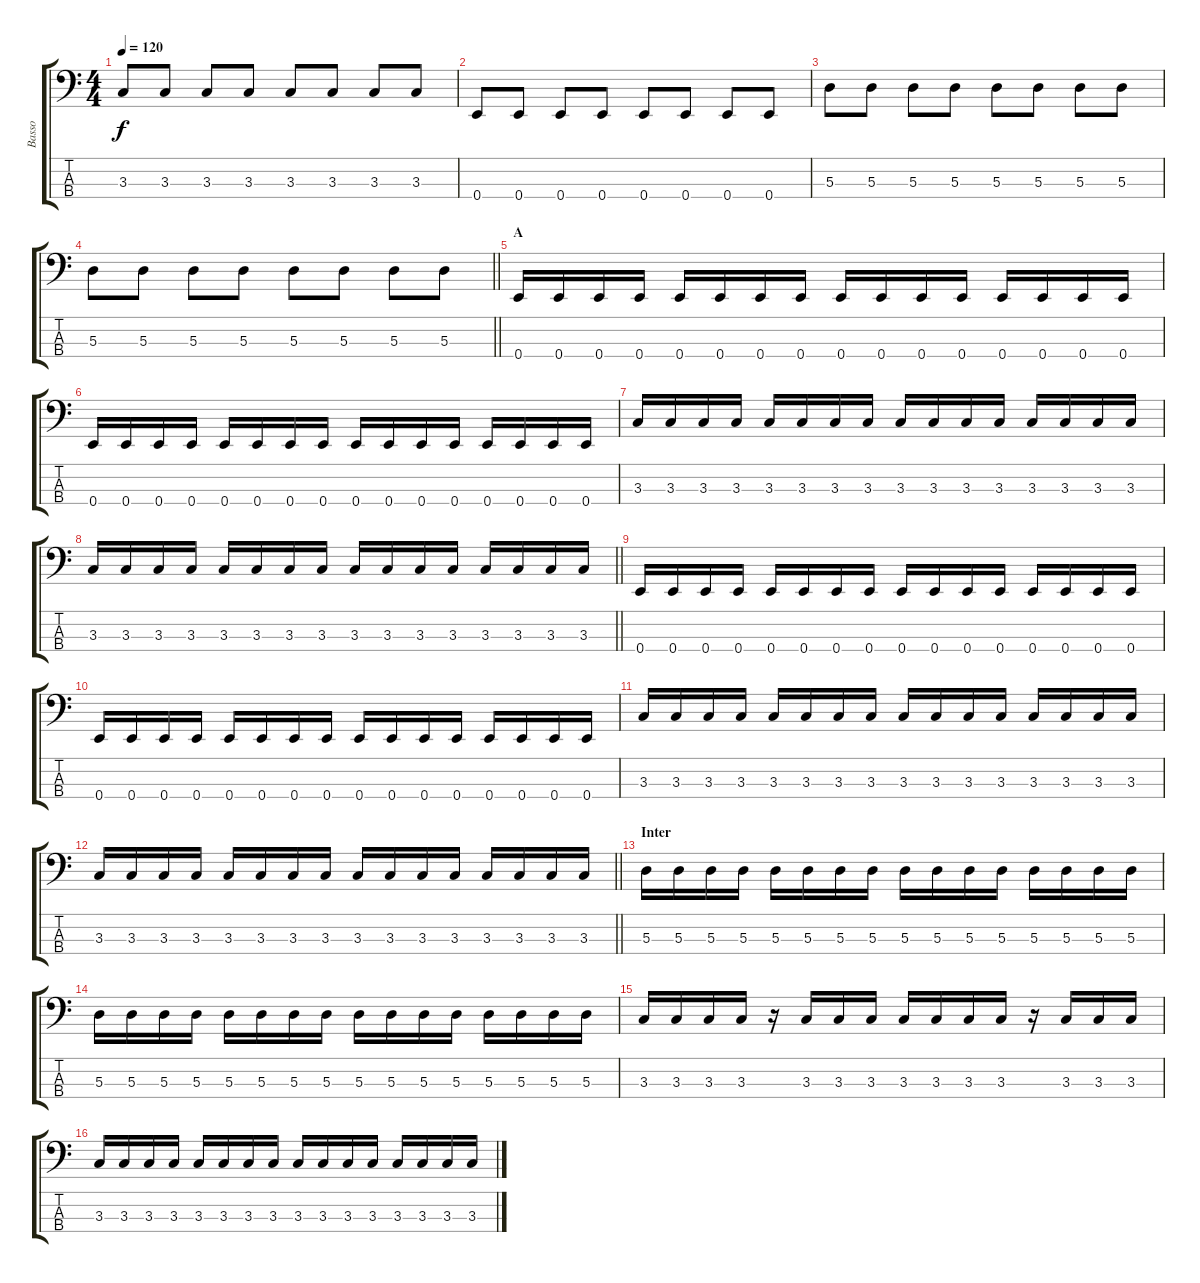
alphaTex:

\track ("Basso" "Basso") {instrument electricbassfinger}
\staff {score tabs}
\tuning (G2 D2 A1 E1) {hide}
\ts (4 4)
\tempo 120
\clef f4
\ks c
3.3.8{dy f} 3.3.8 3.3.8 3.3.8 3.3.8 3.3.8 3.3.8 3.3.8 |
0.4.8 0.4.8 0.4.8 0.4.8 0.4.8 0.4.8 0.4.8 0.4.8 |
5.3.8 5.3.8 5.3.8 5.3.8 5.3.8 5.3.8 5.3.8 5.3.8 |
\barLineRight lightlight
5.3.8 5.3.8 5.3.8 5.3.8 5.3.8 5.3.8 5.3.8 5.3.8 |
\section ("" "A")
0.4.16 0.4.16 0.4.16 0.4.16 0.4.16 0.4.16 0.4.16 0.4.16 0.4.16 0.4.16 0.4.16 0.4.16 0.4.16 0.4.16 0.4.16 0.4.16 |
0.4.16 0.4.16 0.4.16 0.4.16 0.4.16 0.4.16 0.4.16 0.4.16 0.4.16 0.4.16 0.4.16 0.4.16 0.4.16 0.4.16 0.4.16 0.4.16 |
3.3.16 3.3.16 3.3.16 3.3.16 3.3.16 3.3.16 3.3.16 3.3.16 3.3.16 3.3.16 3.3.16 3.3.16 3.3.16 3.3.16 3.3.16 3.3.16 |
\barLineRight lightlight
3.3.16 3.3.16 3.3.16 3.3.16 3.3.16 3.3.16 3.3.16 3.3.16 3.3.16 3.3.16 3.3.16 3.3.16 3.3.16 3.3.16 3.3.16 3.3.16 |
0.4.16 0.4.16 0.4.16 0.4.16 0.4.16 0.4.16 0.4.16 0.4.16 0.4.16 0.4.16 0.4.16 0.4.16 0.4.16 0.4.16 0.4.16 0.4.16 |
0.4.16 0.4.16 0.4.16 0.4.16 0.4.16 0.4.16 0.4.16 0.4.16 0.4.16 0.4.16 0.4.16 0.4.16 0.4.16 0.4.16 0.4.16 0.4.16 |
3.3.16 3.3.16 3.3.16 3.3.16 3.3.16 3.3.16 3.3.16 3.3.16 3.3.16 3.3.16 3.3.16 3.3.16 3.3.16 3.3.16 3.3.16 3.3.16 |
\barLineRight lightlight
3.3.16 3.3.16 3.3.16 3.3.16 3.3.16 3.3.16 3.3.16 3.3.16 3.3.16 3.3.16 3.3.16 3.3.16 3.3.16 3.3.16 3.3.16 3.3.16 |
\section ("" "Inter")
5.3.16 5.3.16 5.3.16 5.3.16 5.3.16 5.3.16 5.3.16 5.3.16 5.3.16 5.3.16 5.3.16 5.3.16 5.3.16 5.3.16 5.3.16 5.3.16 |
5.3.16 5.3.16 5.3.16 5.3.16 5.3.16 5.3.16 5.3.16 5.3.16 5.3.16 5.3.16 5.3.16 5.3.16 5.3.16 5.3.16 5.3.16 5.3.16 |
3.3.16 3.3.16 3.3.16 3.3.16 r.16 3.3.16 3.3.16 3.3.16 3.3.16 3.3.16 3.3.16 3.3.16 r.16 3.3.16 3.3.16 3.3.16 |
3.3.16 3.3.16 3.3.16 3.3.16 3.3.16 3.3.16 3.3.16 3.3.16 3.3.16 3.3.16 3.3.16 3.3.16 3.3.16 3.3.16 3.3.16 3.3.16
